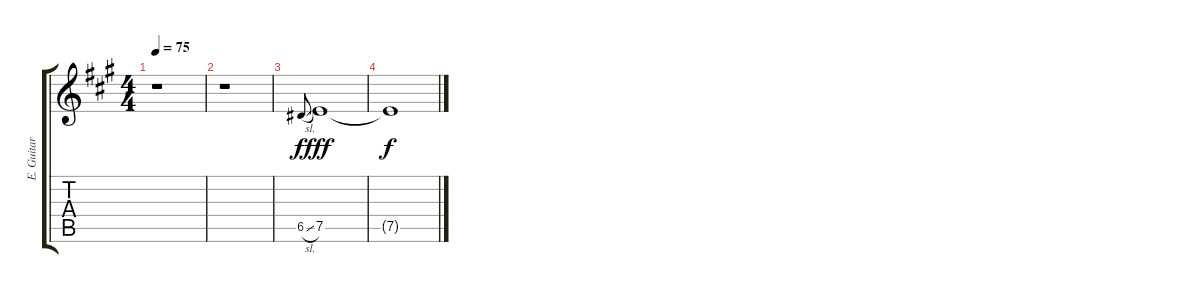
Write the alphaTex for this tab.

\track ("E. Guitar IV" "E. Guitar ") {instrument electricguitarjazz}
\staff {score tabs}
\tuning (E4 B3 G3 D3 A2 E2) {hide}
\ts (4 4)
\tempo 75
\clef g2
\ks a
r.1{dy f} |
r.1 |
6.5{sl}.8{gr onbeat} 7.5.1{dy fff} |
7.5{t}.1{dy f}
